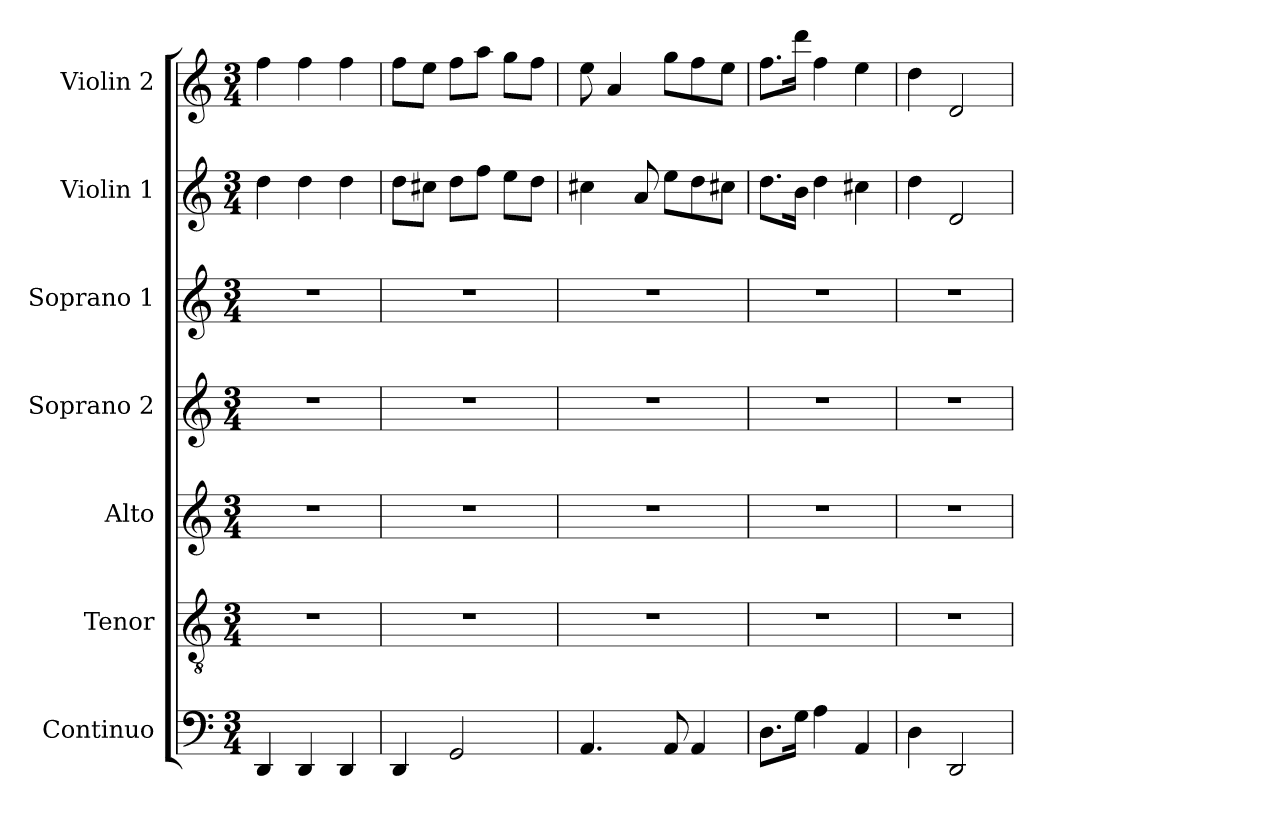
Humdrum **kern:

**kern	**kern	**kern	**kern	**kern	**kern	**kern
*part7	*part6	*part5	*part4	*part3	*part2	*part1
*staff7	*staff6	*staff5	*staff4	*staff3	*staff2	*staff1
*I"Continuo	*I"Tenor	*I"Alto	*I"Soprano 2	*I"Soprano 1	*I"Violin 1	*I"Violin 2
*I'Cont.	*I'T.	*I'A.	*I'S.	*I'S.	*I'Vln. 1	*I'Vln. 2
!!LO:PB:g=z
*clefF4	*clefGv2	*clefG2	*clefG2	*clefG2	*clefG2	*clefG2
*	*ITrd7c12	*	*	*	*	*
*k[]	*k[]	*k[]	*k[]	*k[]	*k[]	*k[]
*C:	*C:	*C:	*C:	*C:	*C:	*C:
*M3/4	*M3/4	*M3/4	*M3/4	*M3/4	*M3/4	*M3/4
=1	=1	=1	=1	=1	=1	=1
!	!LO:N:vis=1	!LO:N:vis=1	!LO:N:vis=1	!LO:N:vis=1	!	!
4DDi/	2.r	2.r	2.r	2.r	4ddi\	4ffi\
4DDi/	.	.	.	.	4ddi\	4ffi\
4DDi/	.	.	.	.	4ddi\	4ffi\
=2	=2	=2	=2	=2	=2	=2
!	!LO:N:vis=1	!LO:N:vis=1	!LO:N:vis=1	!LO:N:vis=1	!	!
4DDi/	2.r	2.r	2.r	2.r	8ddi\L	8ffi\L
.	.	.	.	.	8cc#Xi\J	8eei\J
2GGi/	.	.	.	.	8ddi\L	8ffi\L
.	.	.	.	.	8ffi\J	8aai\J
.	.	.	.	.	8eei\L	8ggi\L
.	.	.	.	.	8ddi\J	8ffi\J
=3	=3	=3	=3	=3	=3	=3
!	!LO:N:vis=1	!LO:N:vis=1	!LO:N:vis=1	!LO:N:vis=1	!	!
4.AAi/	2.r	2.r	2.r	2.r	4cc#Xi\	8eei\
.	.	.	.	.	.	4ai/
.	.	.	.	.	8ai/	.
8AAi/	.	.	.	.	8eei\L	8ggi\L
4AAi/	.	.	.	.	8ddi\	8ffi\
.	.	.	.	.	8cc#Xi\J	8eei\J
=4	=4	=4	=4	=4	=4	=4
!	!LO:N:vis=1	!LO:N:vis=1	!LO:N:vis=1	!LO:N:vis=1	!	!
8.Di\L	2.r	2.r	2.r	2.r	8.ddi\L	8.ffi\L
16Gi\Jk	.	.	.	.	16bi\Jk	16dddi\Jk
4Ai\	.	.	.	.	4ddi\	4ffi\
4AAi/	.	.	.	.	4cc#Xi\	4eei\
=5	=5	=5	=5	=5	=5	=5
!	!LO:N:vis=1	!LO:N:vis=1	!LO:N:vis=1	!LO:N:vis=1	!	!
4Di\	2.r	2.r	2.r	2.r	4ddi\	4ddi\
2DDi/	.	.	.	.	2di/	2di/
=	=	=	=	=	=	=
*-	*-	*-	*-	*-	*-	*-
